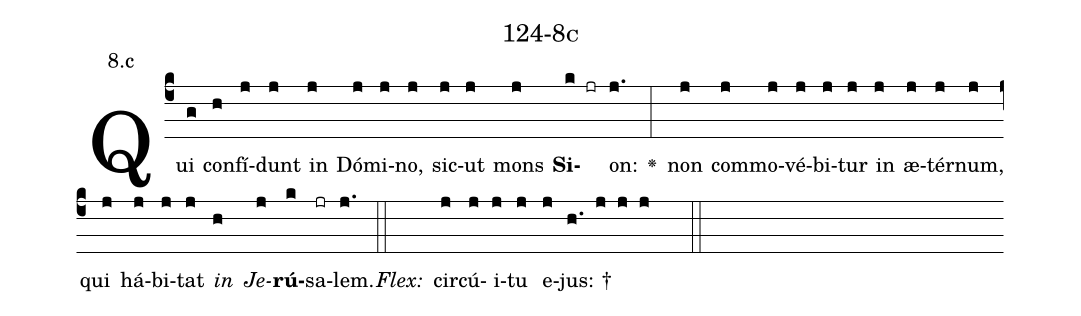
name: 124-8c;
annotation: 8.c;
%%
(c4)Qui(g) con(h)fí(j)dunt(j) in(j) Dó(j)mi(j)no,(j) sic(j)ut(j) mons(j) <b>Si</b>(k jr)on:(j.) <v>\greheightstar</v>(:) non(j) com(j)mo(j)vé(j)bi(j)tur(j) in(j) æ(j)tér(j)num,(j) qui(j) há(j)bi(j)tat(j) <i>in</i>(h) <i>Je</i>(j)<b>rú</b>(k)sa(jr)lem.(j.) (::)
<i>Flex:</i>()  cir(j)cú(j)i(j)tu(j) e(j)jus: †(h. j j j  ::)

%E(j) u(j) o(h) u(j) a(k) e.(j.) (::)
